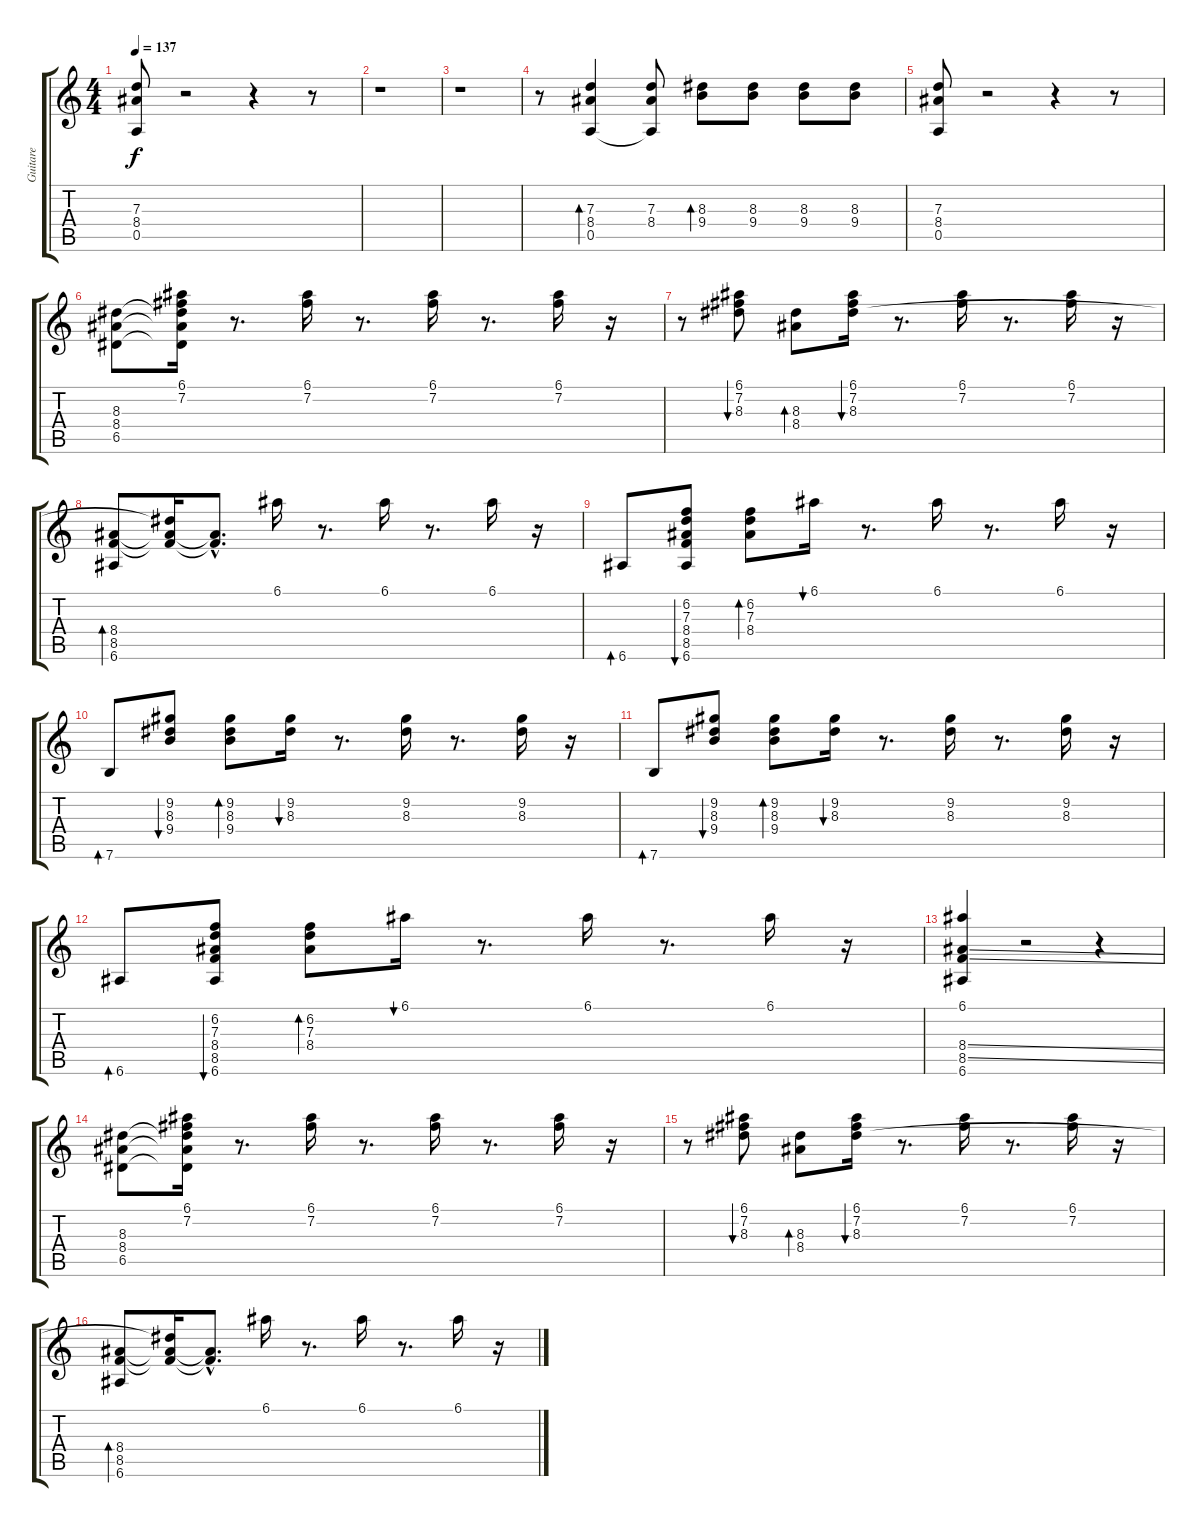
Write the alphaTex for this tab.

\track ("Guitare " "Guitare ") {instrument electricguitarjazz}
\staff {score tabs}
\tuning (E4 B3 G3 D3 A2 E2) {hide}
\ts (4 4)
\tempo 137
\clef g2
\ks c
(7.3 8.4 0.5).8{dy f} r.2 r.4 r.8 |
r.1 |
r.1 |
r.8 (7.3 8.4 0.5).4{bd 240} (7.3 8.4 0.5{t}).8 (8.3 9.4).8{bd 240} (8.3 9.4).8 (8.3 9.4).8 (8.3 9.4).8 |
(7.3 8.4 0.5).8 r.2 r.4 r.8 |
(8.3 8.4 6.5).8 (6.1 7.2 8.3{t} 8.4{t} 6.5{t}).16 r.8{d} (6.1 7.2).16 r.8{d} (6.1 7.2).16 r.8{d} (6.1 7.2).16 r.16 |
r.8 (6.1 7.2 8.3).8{bu 120} (8.3 8.4).8{bd 120} (6.1 7.2 8.3).16{bu 120} r.8{d} (6.1 7.2).16 r.8{d} (6.1 7.2).16 r.16 |
(8.4 8.5 6.6).8{bd 120} (8.3{t} 8.4{t} 8.5{t}).16 (8.4{hac t} 8.5{hac t}).8{d} 6.1.16 r.8{d} 6.1.16 r.8{d} 6.1.16 r.16 |
6.6.8{bd 120} (6.2 7.3 8.4 8.5 6.6).8{bu 120} (6.2 7.3 8.4).8{bd 120} 6.1.16{bu 120} r.8{d} 6.1.16 r.8{d} 6.1.16 r.16 |
7.6.8{bd 120} (9.2 8.3 9.4).8{bu 120} (9.2 8.3 9.4).8{bd 120} (9.2 8.3).16{bu 120} r.8{d} (9.2 8.3).16 r.8{d} (9.2 8.3).16 r.16 |
7.6.8{bd 120} (9.2 8.3 9.4).8{bu 120} (9.2 8.3 9.4).8{bd 120} (9.2 8.3).16{bu 120} r.8{d} (9.2 8.3).16 r.8{d} (9.2 8.3).16 r.16 |
6.6.8{bd 120} (6.2 7.3 8.4 8.5 6.6).8{bu 120} (6.2 7.3 8.4).8{bd 120} 6.1.16{bu 120} r.8{d} 6.1.16 r.8{d} 6.1.16 r.16 |
(6.1 8.4{ss} 8.5{ss} 6.6).4 r.2 r.4 |
(8.3 8.4 6.5).8 (6.1 7.2 8.3{t} 8.4{t} 6.5{t}).16 r.8{d} (6.1 7.2).16 r.8{d} (6.1 7.2).16 r.8{d} (6.1 7.2).16 r.16 |
r.8 (6.1 7.2 8.3).8{bu 120} (8.3 8.4).8{bd 120} (6.1 7.2 8.3).16{bu 120} r.8{d} (6.1 7.2).16 r.8{d} (6.1 7.2).16 r.16 |
(8.4 8.5 6.6).8{bd 120} (8.3{t} 8.4{t} 8.5{t}).16 (8.4{hac t} 8.5{hac t}).8{d} 6.1.16 r.8{d} 6.1.16 r.8{d} 6.1.16 r.16
